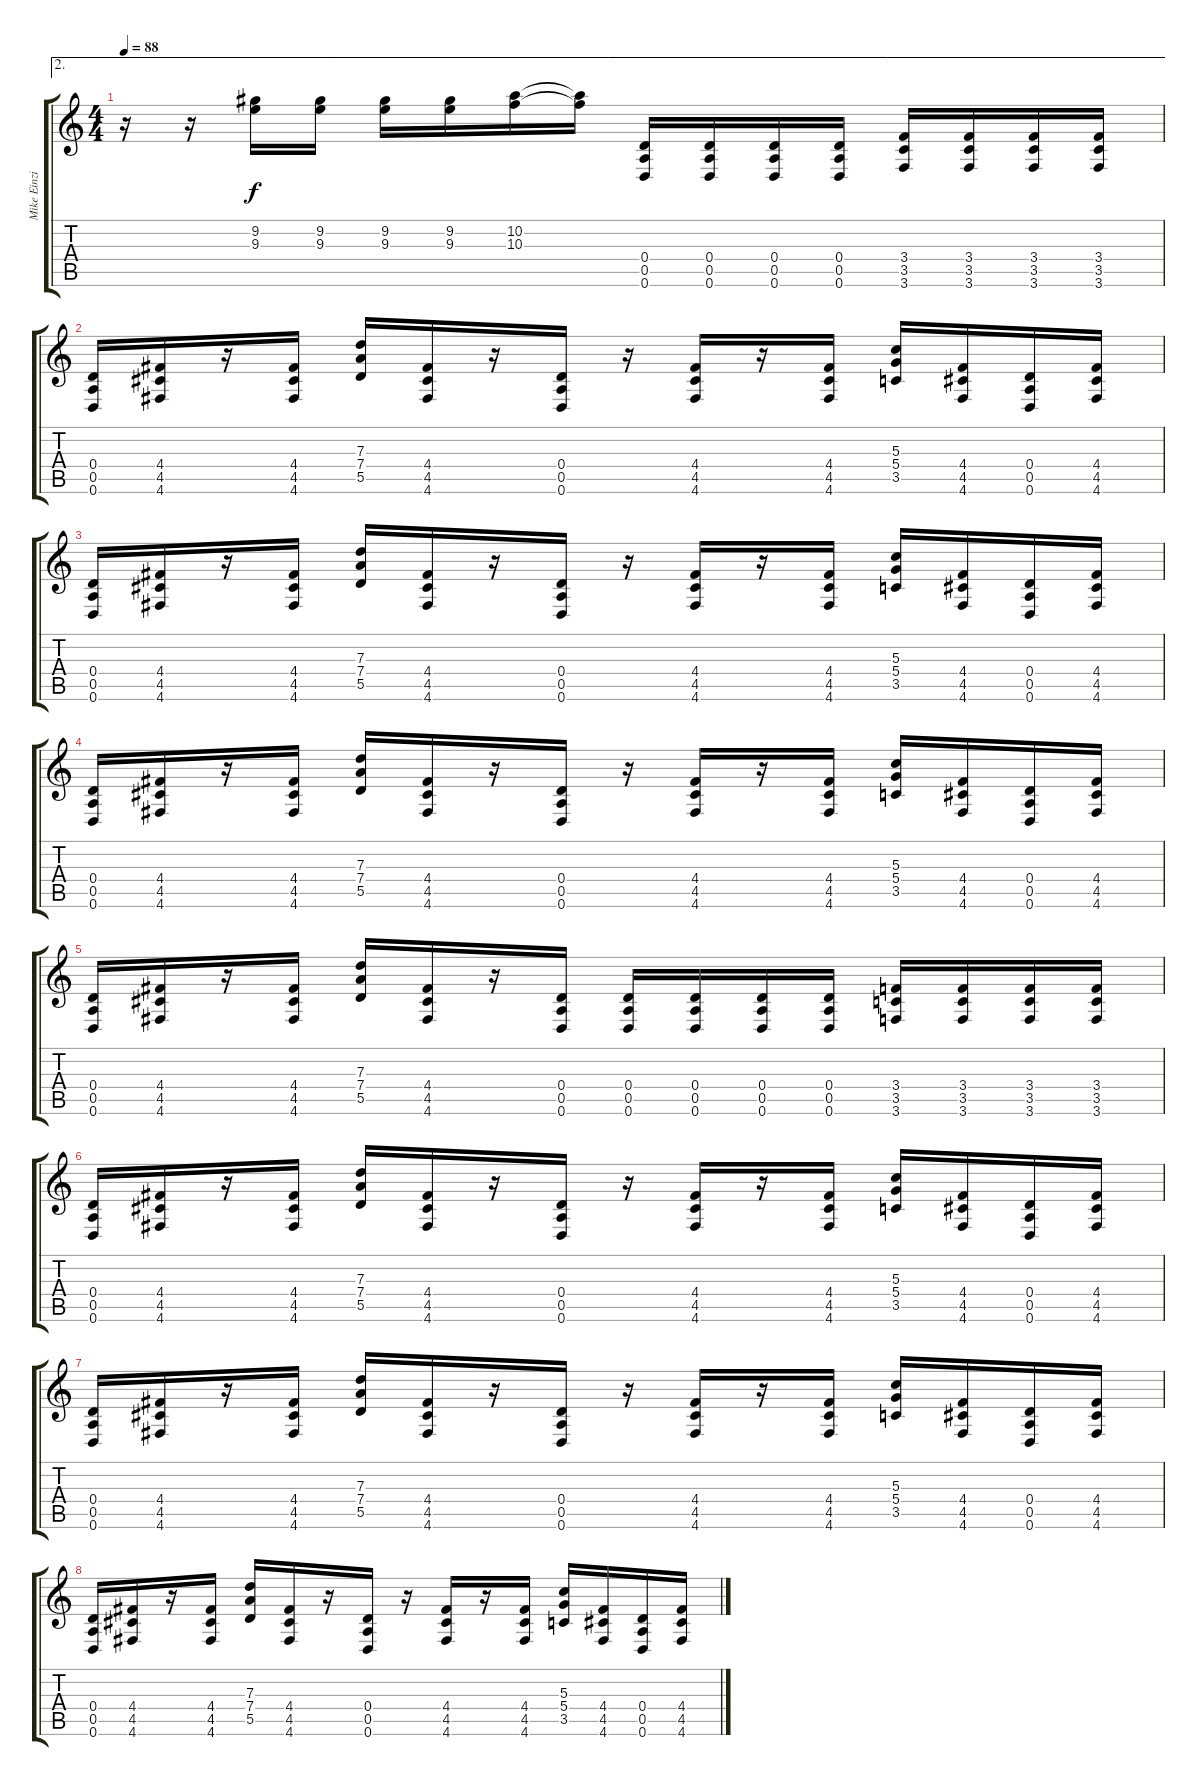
\track ("Mike Einzinger" "Mike Einzi") {instrument overdrivenguitar}
\staff {score tabs}
\tuning (E4 B3 G3 D3 A2 D2) {hide}
\ae 2
\ts (4 4)
\tempo 88
\clef g2
\ks c
r.16{dy f} r.16 (9.2 9.3).16 (9.2 9.3).16 (9.2 9.3).16 (9.2 9.3).16 (10.2 10.3).16 (10.2{t} 10.3{t}).16 (0.4 0.5 0.6).16{instrument overdrivenguitar} (0.4 0.5 0.6).16 (0.4 0.5 0.6).16 (0.4 0.5 0.6).16 (3.4 3.5 3.6).16 (3.4 3.5 3.6).16 (3.4 3.5 3.6).16 (3.4 3.5 3.6).16 |
(0.4 0.5 0.6).16 (4.4 4.5 4.6).16 r.16 (4.4 4.5 4.6).16 (7.3 7.4 5.5).16 (4.4 4.5 4.6).16 r.16 (0.4 0.5 0.6).16 r.16 (4.4 4.5 4.6).16 r.16 (4.4 4.5 4.6).16 (5.3 5.4 3.5).16 (4.4 4.5 4.6).16 (0.4 0.5 0.6).16 (4.4 4.5 4.6).16 |
(0.4 0.5 0.6).16 (4.4 4.5 4.6).16 r.16 (4.4 4.5 4.6).16 (7.3 7.4 5.5).16 (4.4 4.5 4.6).16 r.16 (0.4 0.5 0.6).16 r.16 (4.4 4.5 4.6).16 r.16 (4.4 4.5 4.6).16 (5.3 5.4 3.5).16 (4.4 4.5 4.6).16 (0.4 0.5 0.6).16 (4.4 4.5 4.6).16 |
(0.4 0.5 0.6).16 (4.4 4.5 4.6).16 r.16 (4.4 4.5 4.6).16 (7.3 7.4 5.5).16 (4.4 4.5 4.6).16 r.16 (0.4 0.5 0.6).16 r.16 (4.4 4.5 4.6).16 r.16 (4.4 4.5 4.6).16 (5.3 5.4 3.5).16 (4.4 4.5 4.6).16 (0.4 0.5 0.6).16 (4.4 4.5 4.6).16 |
(0.4 0.5 0.6).16 (4.4 4.5 4.6).16 r.16 (4.4 4.5 4.6).16 (7.3 7.4 5.5).16 (4.4 4.5 4.6).16 r.16 (0.4 0.5 0.6).16 (0.4 0.5 0.6).16 (0.4 0.5 0.6).16 (0.4 0.5 0.6).16 (0.4 0.5 0.6).16 (3.4 3.5 3.6).16 (3.4 3.5 3.6).16 (3.4 3.5 3.6).16 (3.4 3.5 3.6).16 |
(0.4 0.5 0.6).16 (4.4 4.5 4.6).16 r.16 (4.4 4.5 4.6).16 (7.3 7.4 5.5).16 (4.4 4.5 4.6).16 r.16 (0.4 0.5 0.6).16 r.16 (4.4 4.5 4.6).16 r.16 (4.4 4.5 4.6).16 (5.3 5.4 3.5).16 (4.4 4.5 4.6).16 (0.4 0.5 0.6).16 (4.4 4.5 4.6).16 |
(0.4 0.5 0.6).16 (4.4 4.5 4.6).16 r.16 (4.4 4.5 4.6).16 (7.3 7.4 5.5).16 (4.4 4.5 4.6).16 r.16 (0.4 0.5 0.6).16 r.16 (4.4 4.5 4.6).16 r.16 (4.4 4.5 4.6).16 (5.3 5.4 3.5).16 (4.4 4.5 4.6).16 (0.4 0.5 0.6).16 (4.4 4.5 4.6).16 |
(0.4 0.5 0.6).16 (4.4 4.5 4.6).16 r.16 (4.4 4.5 4.6).16 (7.3 7.4 5.5).16 (4.4 4.5 4.6).16 r.16 (0.4 0.5 0.6).16 r.16 (4.4 4.5 4.6).16 r.16 (4.4 4.5 4.6).16 (5.3 5.4 3.5).16 (4.4 4.5 4.6).16 (0.4 0.5 0.6).16 (4.4 4.5 4.6).16
